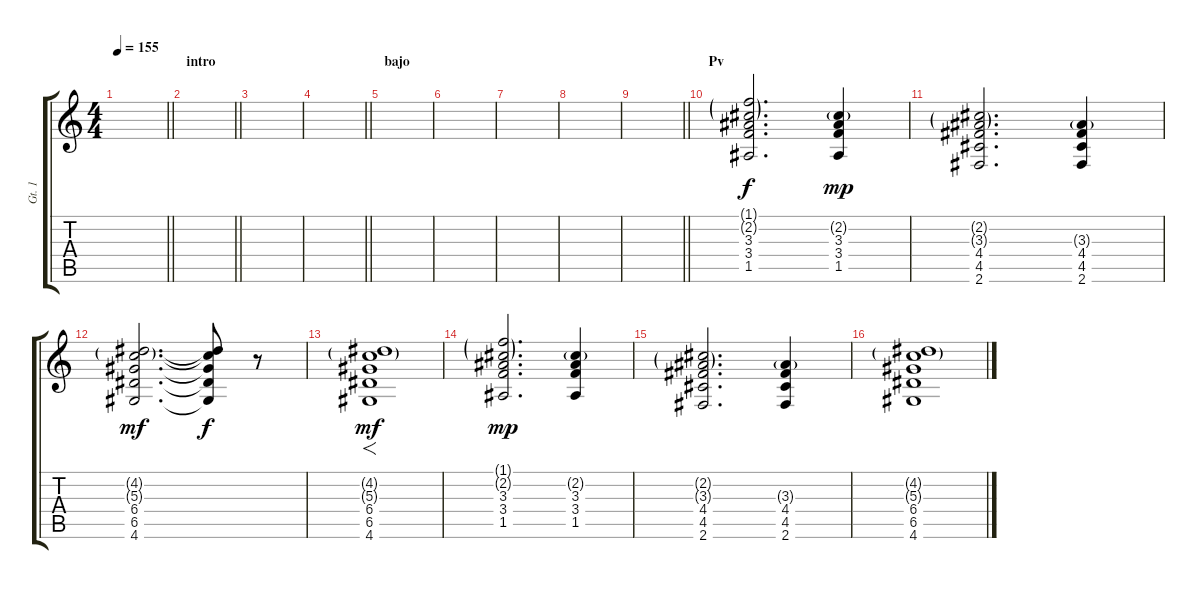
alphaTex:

\track ("Gt. 1" "Gt. 1") {instrument distortionguitar}
\staff {score tabs}
\tuning (E4 B3 G3 D3 A2 E2) {hide}
\ts (4 4)
\tempo 155
\clef g2
\barLineRight lightlight
\ks c
|
\section ("" "intro")
\barLineRight lightlight
|
|
\barLineRight lightlight
|
\section ("" "bajo")
|
|
|
|
\barLineRight lightlight
|
\section ("" "Pv")
(1.1{g} 2.2{g} 3.3 3.4 1.5).2{d} (2.2{g} 3.3 3.4 1.5).4{dy mp} |
(2.2{g} 3.3{g} 4.4 4.5 2.6).2{d} (3.3{g} 4.4 4.5 2.6).4 |
(4.2{g} 5.3{g} 6.4 6.5 4.6).2{d dy mf} (4.2{t} 5.3{t} 6.4{t} 6.5{t} 4.6{t}).8{dy f} r.8 |
(4.2{g} 5.3{g} 6.4 6.5 4.6).1{f dy mf} |
(1.1{g} 2.2{g} 3.3 3.4 1.5).2{d dy mp} (2.2{g} 3.3 3.4 1.5).4 |
(2.2{g} 3.3{g} 4.4 4.5 2.6).2{d} (3.3{g} 4.4 4.5 2.6).4 |
(4.2{g} 5.3{g} 6.4 6.5 4.6).1
